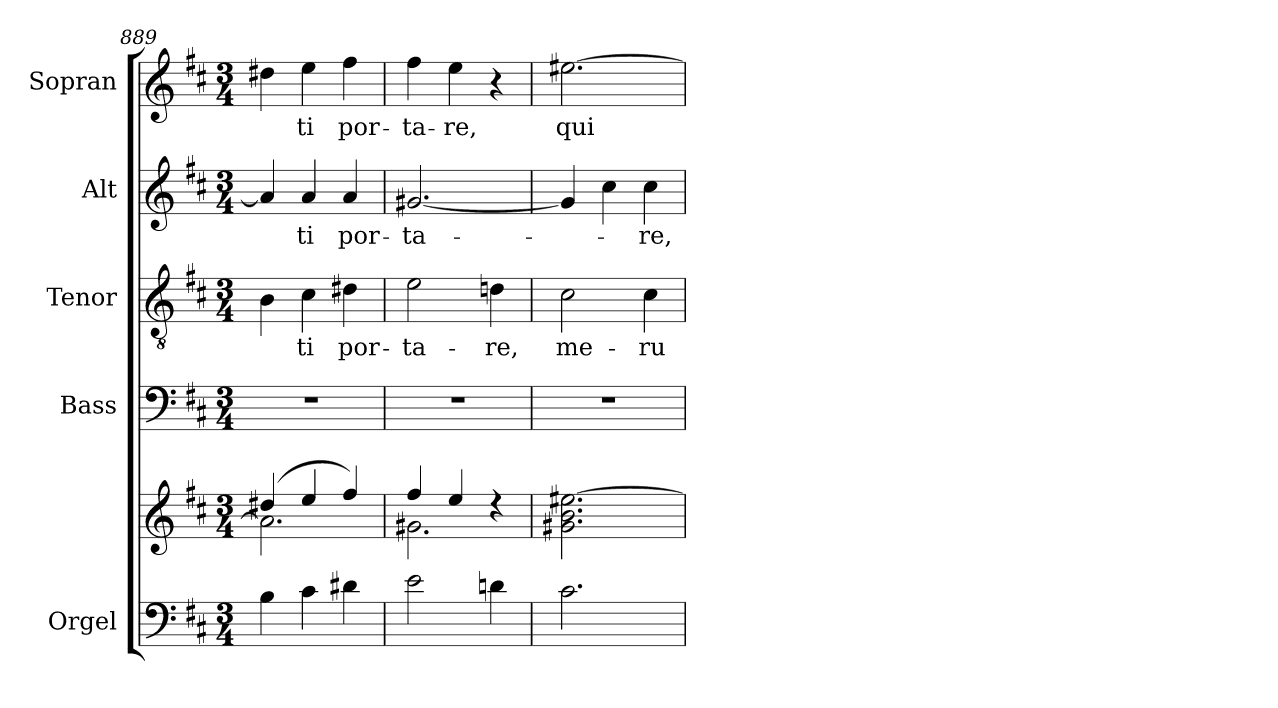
**kern	**kern	**kern	**kern	**text	**kern	**text	**kern	**text
*part5	*part5	*part4	*part3	*part3	*part2	*part2	*part1	*part1
*staff6	*staff5	*staff4	*staff3	*staff3	*staff2	*staff2	*staff1	*staff1
*I"Orgel	*	*I"Bass	*I"Tenor	*	*I"Alt	*	*I"Sopran	*
*I'Org.	*	*I'B.	*I'T.	*	*I'A.	*	*I'S.	*
*clefF4	*clefG2	*clefF4	*clefGv2	*	*clefG2	*	*clefG2	*
*k[f#c#]	*k[f#c#]	*k[f#c#]	*k[f#c#]	*	*k[f#c#]	*	*k[f#c#]	*
*D:	*D:	*D:	*D:	*	*D:	*	*D:	*
*M3/4	*M3/4	*M3/4	*M3/4	*	*M3/4	*	*M3/4	*
=889	=889	=889	=889	=889	=889	=889	=889	=889
*	*^	*	*	*	*	*	*	*
4B\	(4dd#X/	2.a\]	2.r	4B\	.	4a/]	.	4dd#X\	.
!	!	!	!	!	!LO:LY:b	!	!LO:LY:b	!	!LO:LY:b
4c#\	4ee/	.	.	4c#\	-ti	4a/	-ti	4ee\	-ti
!	!	!	!	!	!LO:LY:b	!	!LO:LY:b	!	!LO:LY:b
4d#X\	4ff#/)	.	.	4d#X\	por-	4a/	por-	4ff#\	por-
=890	=890	=890	=890	=890	=890	=890	=890	=890	=890
!	!	!	!	!	!LO:LY:b	!	!LO:LY:b	!	!LO:LY:b
2e\	4ff#/	2.g#X\	2.r	2e\	-ta-	[2.g#X/	-ta-	4ff#\	-ta-
!	!	!	!	!	!	!	!	!	!LO:LY:b
.	4ee/	.	.	.	.	.	.	4ee\	-re,
!	!	!	!	!	!LO:LY:b	!	!	!	!
4dn\	4rdd	.	.	4dn\	-re,	.	.	4r	.
*	*v	*v	*	*	*	*	*	*	*
=891	=891	=891	=891	=891	=891	=891	=891	=891
!	!	!	!	!LO:LY:b	!	!	!	!LO:LY:b
2.c#\	2.g#X\ 2.b\ [2.ee#X\	2.r	2c#\	me-	4g#/]	.	[2.ee#X\	qui-
.	.	.	.	.	4cc#\	.	.	.
!	!	!	!	!LO:LY:b	!	!LO:LY:b	!	!
.	.	.	4c#\	-ru-	4cc#\	-re,	.	.
=	=	=	=	=	=	=	=	=
*-	*-	*-	*-	*-	*-	*-	*-	*-
